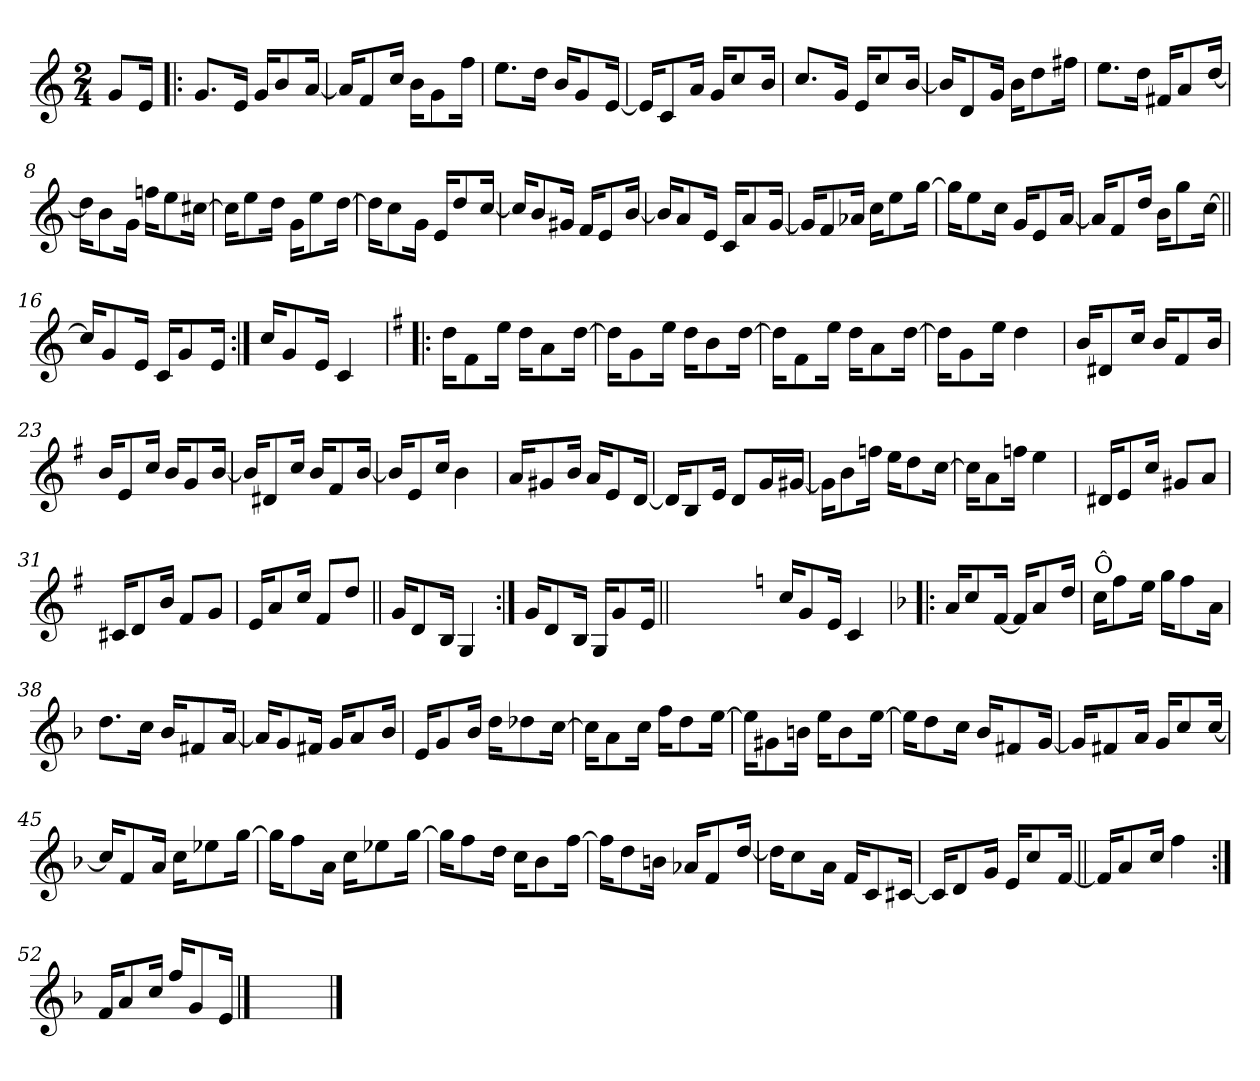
**kern
*part1
*staff1
*clefG2
*k[]
*C:
*M2/4
=
8g/L
16e/Jk
=1!|:
8.g/L
16e/Jk
16g/KL
8b/
[16a/Jk
=2
16a/KL]
8f/
16cc/Jk
16b\KL
8g\
16ff\Jk
=3
8.ee\L
16dd\Jk
16b/KL
8g/
[16e/Jk
=4
16e/KL]
8c/
16a/Jk
16g/KL
8cc/
16b/Jk
!!LO:LB:g=z
=5
8.cc/L
16g/Jk
16e/KL
8cc/
[16b/Jk
=6
16b/KL]
8d/
16g/Jk
16b\KL
8dd\
16ff#X\Jk
=7
8.ee\L
16dd\Jk
16f#X/KL
8a/
[16dd/Jk
=8
16dd\KL]
8b\
16g\Jk
16ffn\KL
8ee\
[16cc#X\Jk
=9
16cc#\KL]
8ee\
16dd\Jk
16g\KL
8ee\
[16dd\Jk
!!LO:LB:g=z
=10
16dd\KL]
8cc\
16g\Jk
16e/KL
8dd/
[16cc/Jk
=11
16cc/KL]
8b/
16g#X/Jk
16f/KL
8e/
[16b/Jk
=12
16b/KL]
8a/
16e/Jk
16c/KL
8a/
[16g/Jk
=13
16g/KL]
8f/
16a-X/Jk
16cc\KL
8ee\
[16gg\Jk
=14
16gg\KL]
8ee\
16cc\Jk
16g/KL
8e/
[16a/Jk
!!LO:LB:g=z
=15
16a/KL]
8f/
16dd/Jk
16b\KL
8gg\
[16cc\Jk
=16||
16cc/KL]
8g/
16e/Jk
16c/KL
8g/
16e/Jk
=17:|!
16cc/KL
8g/
16e/Jk
4c/
=18!|:
*k[f#]
*G:
16dd\KL
8f#\
16ee\Jk
16dd\KL
8a\
[16dd\Jk
=19
16dd\KL]
8g\
16ee\Jk
16dd\KL
8b\
[16dd\Jk
!!LO:LB:g=z
=20
16dd\KL]
8f#\
16ee\Jk
16dd\KL
8a\
[16dd\Jk
=21
16dd\KL]
8g\
16ee\Jk
4dd\
=22
16b/KL
8d#X/
16cc/Jk
16b/KL
8f#/
16b/Jk
=23
16b/KL
8e/
16cc/Jk
16b/KL
8g/
[16b/Jk
=24
16b/KL]
8d#X/
16cc/Jk
16b/KL
8f#/
[16b/Jk
!!LO:LB:g=z
=25
16b/KL]
8e/
16cc/Jk
4b\
=26
16a/KL
8g#X/
16b/Jk
16a/KL
8e/
[16d/Jk
=27
16d/KL]
8B/
16e/Jk
8d/L
16g/L
[16g#X/JJ
=28
16g#\KL]
8b\
16ffn\Jk
16ee\KL
8dd\
[16cc\Jk
=29
16cc\KL]
8a\
16ffn\Jk
4ee\
!!LO:LB:g=z
=30
16d#X/KL
8e/
16cc/Jk
8g#X/L
8a/J
=31
16c#X/KL
8d/
16b/Jk
8f#/L
8g/J
=32
16e/KL
8a/
16cc/Jk
8f#/L
8dd/J
=33||
16g/KL
8d/
16B/Jk
4G/
=34:|!
16g/KL
8d/
16B/Jk
16G/KL
8g/
16e/Jk
=34X1||
*stria0
2ryy
!!LO:LB:g=z
=35-
*stria5
*k[]
*C:
16cc/KL
8g/
16e/Jk
4c/
=36!|:
*k[b-]
*F:
16a/KL
8cc/
[16f/Jk
16f/KL]
8a/
16dd/Jk
=37
!LO:TX:a:t=Ô
16cc\KL
8ff\
16ee\Jk
16gg\KL
8ff\
16a\Jk
=38
8.dd\L
16cc\Jk
16b-/KL
8f#X/
[16a/Jk
=39
16a/KL]
8g/
16f#X/Jk
16g/KL
8a/
16b-/Jk
!!LO:LB:g=z
=40
16e/KL
8g/
16b-/Jk
16dd\KL
8dd-X\
[16cc\Jk
=41
16cc\KL]
8a\
16cc\Jk
16ff\KL
8dd\
[16ee\Jk
=42
16ee\KL]
8g#X\
16bn\Jk
16ee\KL
8b\
[16ee\Jk
=43
16ee\KL]
8dd\
16cc\Jk
16b-/KL
8f#X/
[16g/Jk
=44
16g/KL]
8f#X/
16a/Jk
16g/KL
8cc/
[16cc/Jk
!!LO:PB:g=z
=45
16cc/KL]
8f/
16a/Jk
16cc\KL
8ee-X\
[16gg\Jk
=46
16gg\KL]
8ff\
16a\Jk
16cc\KL
8ee-X\
[16gg\Jk
=47
16gg\KL]
8ff\
16dd\Jk
16cc\KL
8b-\
[16ff\Jk
=48
16ff\KL]
8dd\
16bn\Jk
16a-X/KL
8f/
[16dd/Jk
=49
16dd\KL]
8cc\
16a\Jk
16f/KL
8c/
[16c#X/Jk
!!LO:LB:g=z
=50
16c#/KL]
8d/
16g/Jk
16e/KL
8cc/
[16f/Jk
=51||
16f/KL]
8a/
16cc/Jk
4ff\
=52:|!
16f/KL
8a/
16cc/Jk
16ff/KL
8g/
16e/Jk
==53
*stria0
2ryy
==
*-
